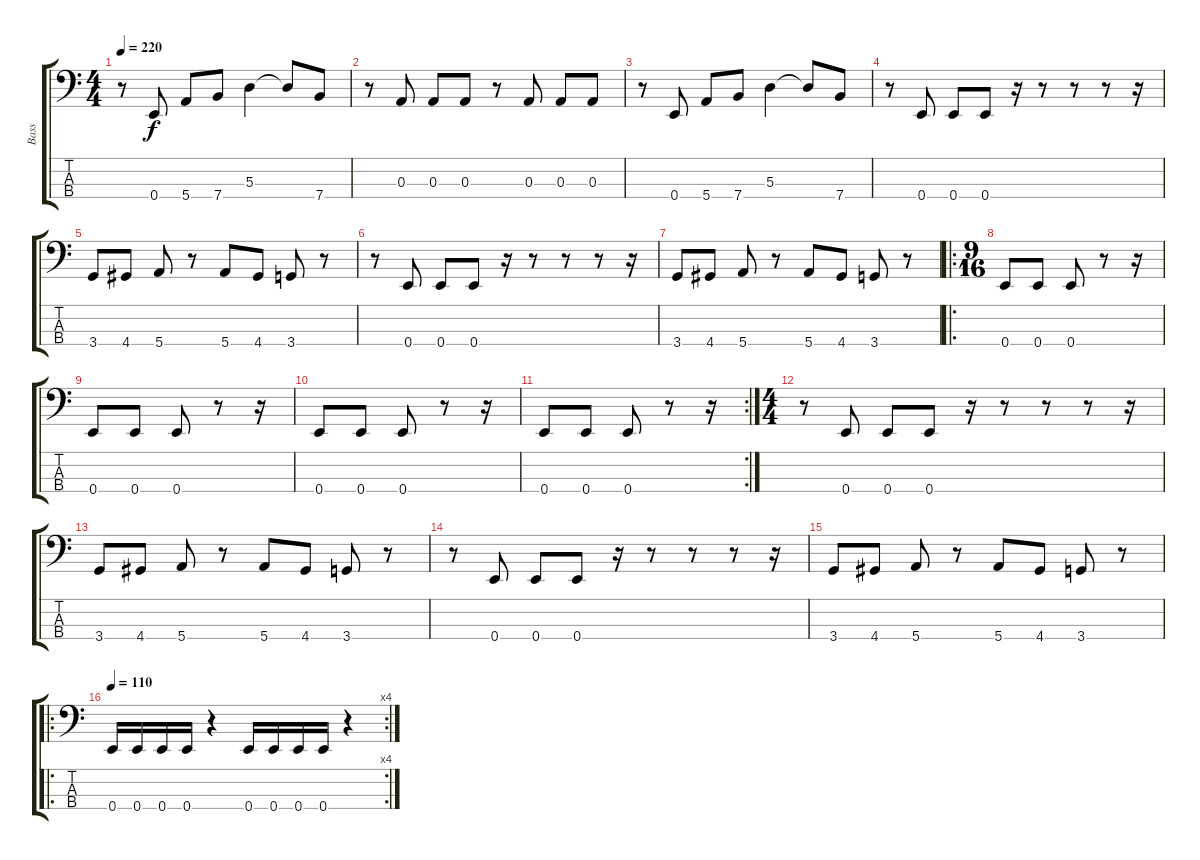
\track ("Bass" "Bass") {instrument electricbasspick}
\staff {score tabs}
\tuning (G2 D2 A1 E1) {hide}
\ts (4 4)
\tempo 220
\clef f4
\ks c
r.8{dy f} 0.4.8 5.4.8 7.4.8 5.3.4 5.3{t}.8 7.4.8 |
r.8 0.3.8 0.3.8 0.3.8 r.8 0.3.8 0.3.8 0.3.8 |
r.8 0.4.8 5.4.8 7.4.8 5.3.4 5.3{t}.8 7.4.8 |
r.8 0.4.8 0.4.8 0.4.8 r.16 r.8 r.8 r.8 r.16 |
3.4.8 4.4.8 5.4.8 r.8 5.4.8 4.4.8 3.4.8 r.8 |
r.8 0.4.8 0.4.8 0.4.8 r.16 r.8 r.8 r.8 r.16 |
3.4.8 4.4.8 5.4.8 r.8 5.4.8 4.4.8 3.4.8 r.8 |
\ro
\ts (9 16)
0.4.8 0.4.8 0.4.8 r.8 r.16 |
0.4.8 0.4.8 0.4.8 r.8 r.16 |
0.4.8 0.4.8 0.4.8 r.8 r.16 |
\rc 2
0.4.8 0.4.8 0.4.8 r.8 r.16 |
\ts (4 4)
r.8 0.4.8 0.4.8 0.4.8 r.16 r.8 r.8 r.8 r.16 |
3.4.8 4.4.8 5.4.8 r.8 5.4.8 4.4.8 3.4.8 r.8 |
r.8 0.4.8 0.4.8 0.4.8 r.16 r.8 r.8 r.8 r.16 |
3.4.8 4.4.8 5.4.8 r.8 5.4.8 4.4.8 3.4.8 r.8 |
\ro
\rc 4
\tempo 110
0.4.16 0.4.16 0.4.16 0.4.16 r.4 0.4.16 0.4.16 0.4.16 0.4.16 r.4
